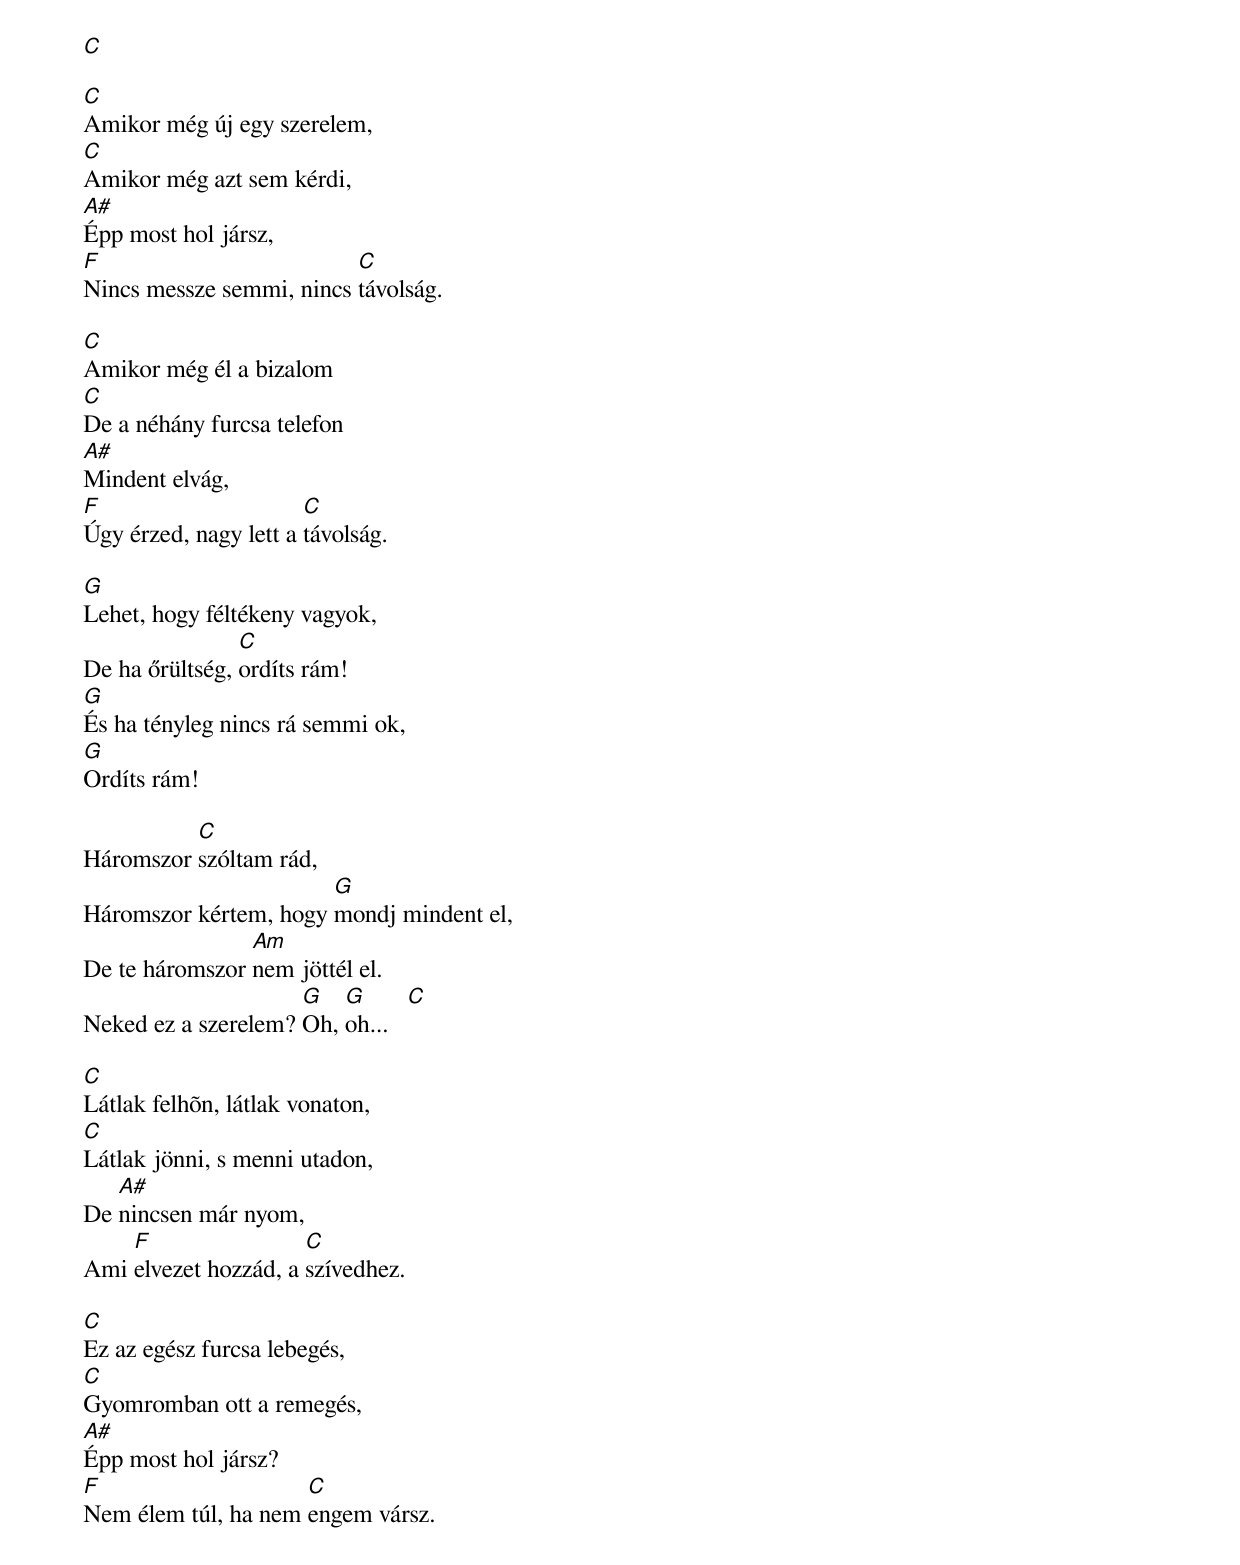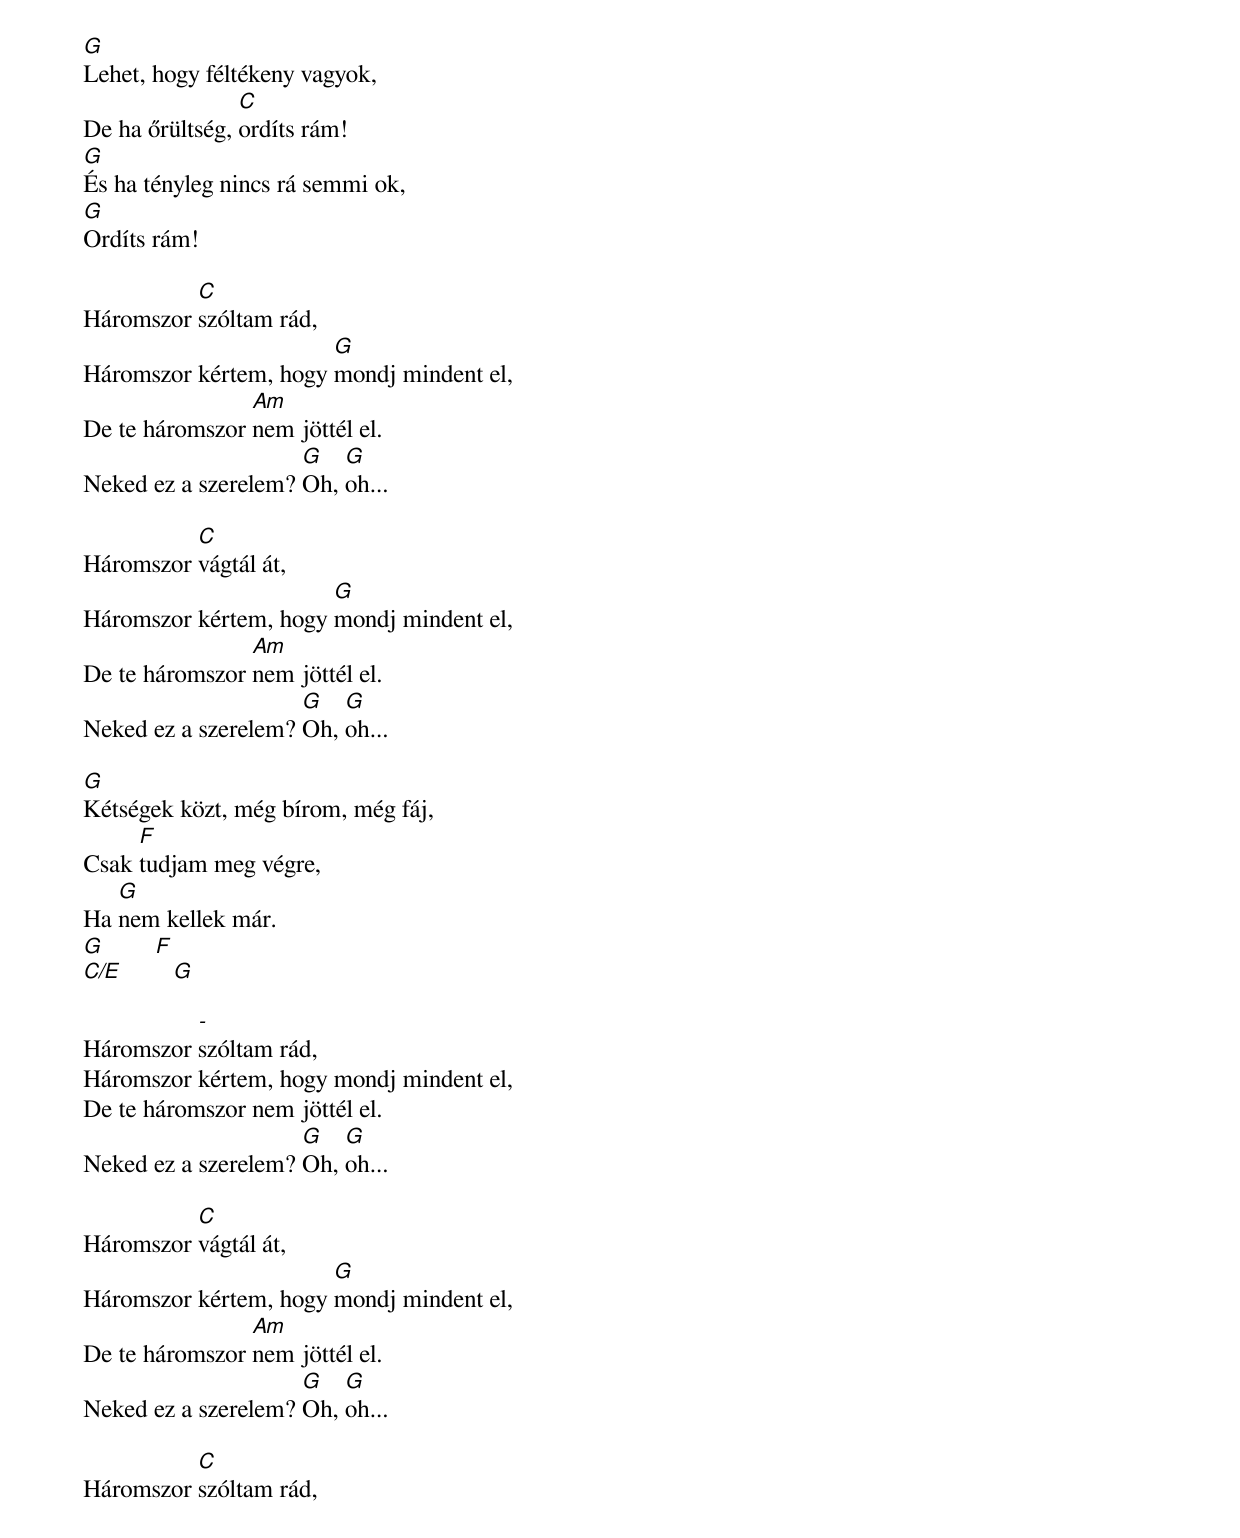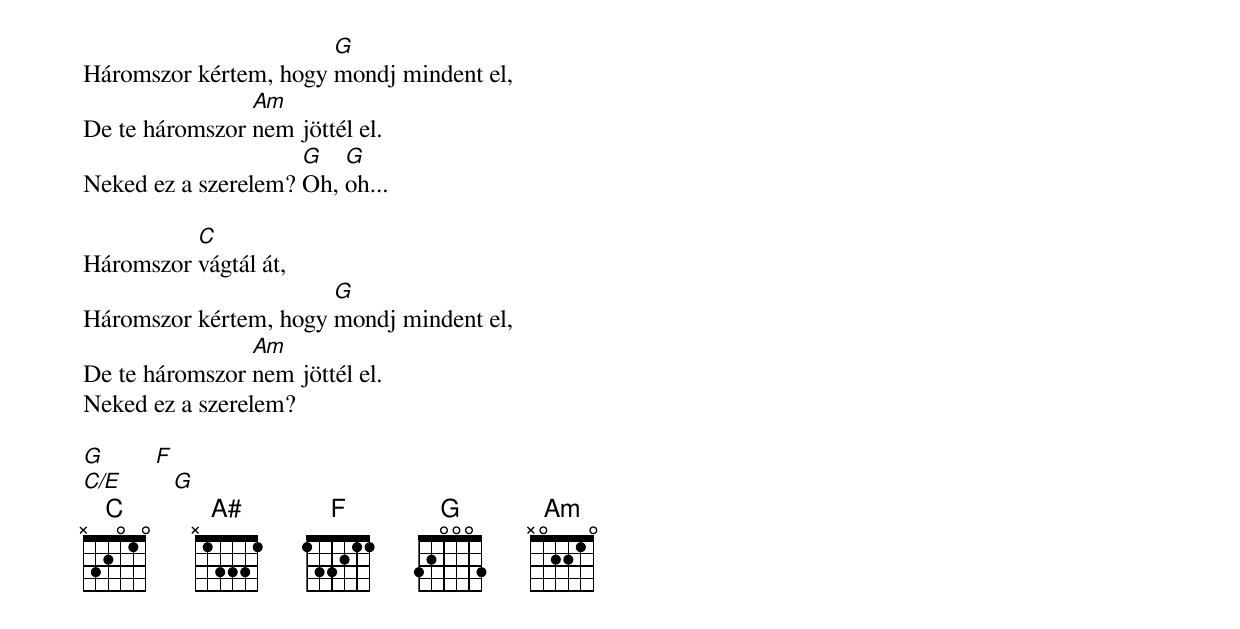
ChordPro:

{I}
[C]

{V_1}
[C]Amikor még új egy szerelem,
[C]Amikor még azt sem kérdi,
[A#]Épp most hol jársz,
[F]Nincs messze semmi, nincs [C]távolság.

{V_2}
[C]Amikor még él a bizalom
[C]De a néhány furcsa telefon
[A#]Mindent elvág,
[F]Úgy érzed, nagy lett a [C]távolság.

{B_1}
[G]Lehet, hogy féltékeny vagyok,
De ha őrültség, [C]ordíts rám!
[G]És ha tényleg nincs rá semmi ok,
[G]Ordíts rám!

{C}
Háromszor [C]szóltam rád,
Háromszor kértem, hogy [G]mondj mindent el,
De te háromszor [Am]nem jöttél el.
Neked ez a szerelem? [G]Oh, [G]oh...   [C]

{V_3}
[C]Látlak felhõn, látlak vonaton,
[C]Látlak jönni, s menni utadon,
De [A#]nincsen már nyom,
Ami [F]elvezet hozzád, a [C]szívedhez.

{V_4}
[C]Ez az egész furcsa lebegés,
[C]Gyomromban ott a remegés,
[A#]Épp most hol jársz?
[F]Nem élem túl, ha nem [C]engem vársz.

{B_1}
[G]Lehet, hogy féltékeny vagyok,
De ha őrültség, [C]ordíts rám!
[G]És ha tényleg nincs rá semmi ok,
[G]Ordíts rám!

{C}
Háromszor [C]szóltam rád,
Háromszor kértem, hogy [G]mondj mindent el,
De te háromszor [Am]nem jöttél el.
Neked ez a szerelem? [G]Oh, [G]oh...

{C}
Háromszor [C]vágtál át,
Háromszor kértem, hogy [G]mondj mindent el,
De te háromszor [Am]nem jöttél el.
Neked ez a szerelem? [G]Oh, [G]oh...

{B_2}
[G]Kétségek közt, még bírom, még fáj,
Csak [F]tudjam meg végre,
Ha [G]nem kellek már.
[G]        [F]
[C/E]        [G]

{C}
Háromszor [-]szóltam rád,
Háromszor kértem, hogy mondj mindent el,
De te háromszor nem jöttél el.
Neked ez a szerelem? [G]Oh, [G]oh...

{C}
Háromszor [C]vágtál át,
Háromszor kértem, hogy [G]mondj mindent el,
De te háromszor [Am]nem jöttél el.
Neked ez a szerelem? [G]Oh, [G]oh...

{C}
Háromszor [C]szóltam rád,
Háromszor kértem, hogy [G]mondj mindent el,
De te háromszor [Am]nem jöttél el.
Neked ez a szerelem? [G]Oh, [G]oh...

{C}
Háromszor [C]vágtál át,
Háromszor kértem, hogy [G]mondj mindent el,
De te háromszor [Am]nem jöttél el.
Neked ez a szerelem?

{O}
[G]        [F]
[C/E]        [G]
